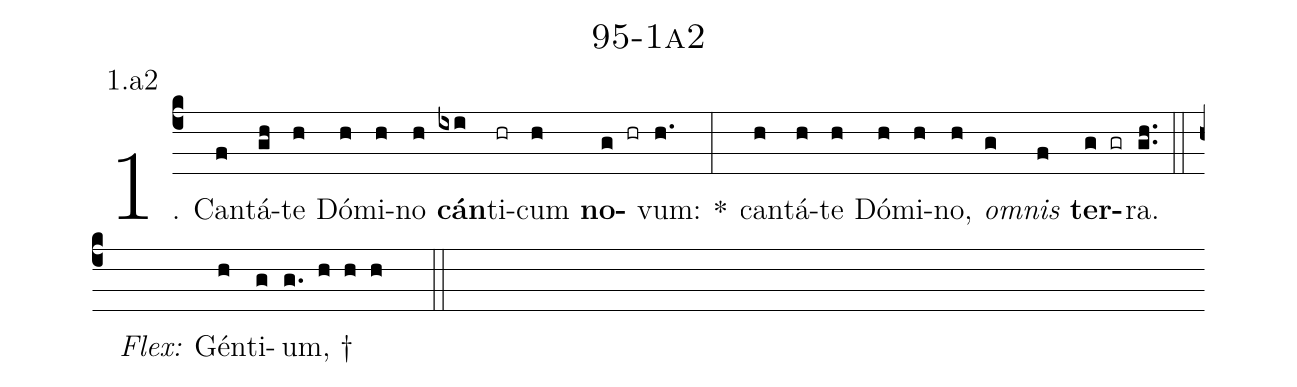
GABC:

name: 95-1a2;
annotation: 1.a2;
%%
(c4)1. Can(f)tá(gh)te(h) Dó(h)mi(h)no(h) <b>cán</b>(ixi)ti(hr)cum(h) <b>no</b>(g hr)vum:(h.) *(:) can(h)tá(h)te(h) Dó(h)mi(h)no,(h) <i>om</i>(g)<i>nis</i>(f) <b>ter</b>(g gr)ra.(gh..) (::)
<i>Flex:</i>()  Gén(h)ti(g)um, †(g. h h h  ::)
